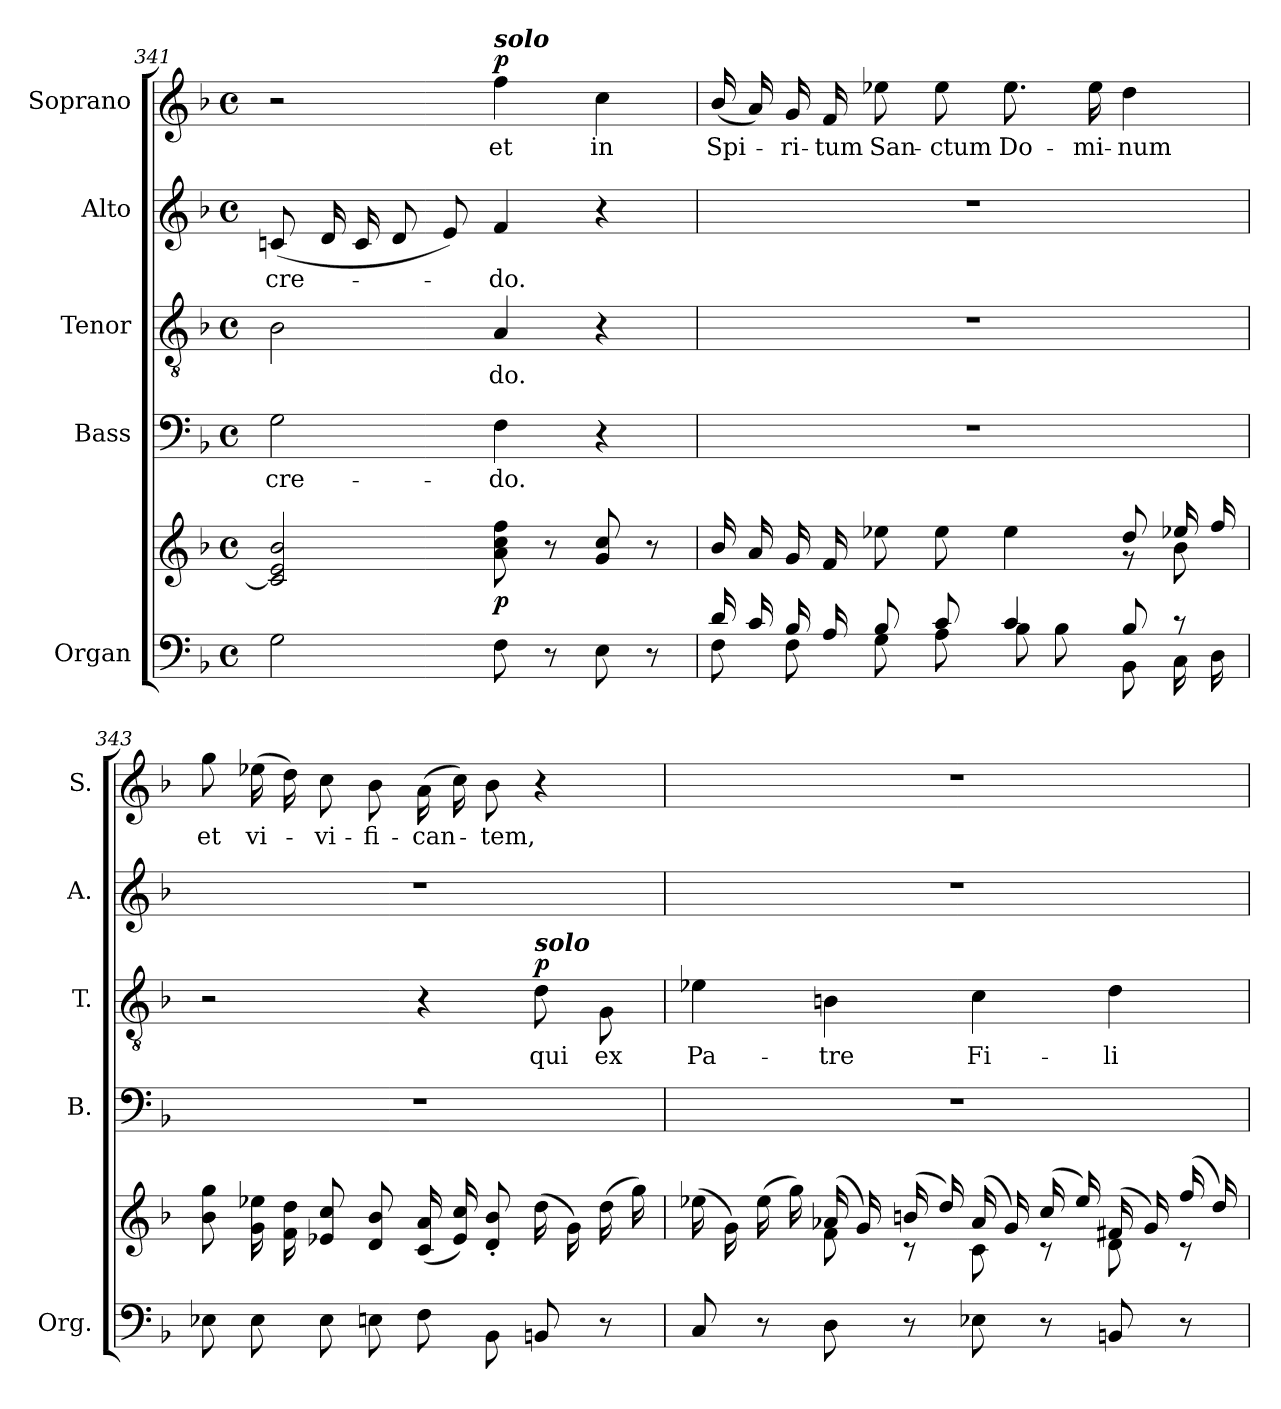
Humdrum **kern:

**kern	**kern	**dynam	**kern	**text	**kern	**text	**dynam	**kern	**text	**kern	**text	**dynam
*part5	*part5	*part5	*part4	*part4	*part3	*part3	*part3	*part2	*part2	*part1	*part1	*part1
*staff6	*staff5	*staff5/6	*staff4	*staff4	*staff3	*staff3	*staff3	*staff2	*staff2	*staff1	*staff1	*staff1
*I"Organ	*	*	*I"Bass	*	*I"Tenor	*	*	*I"Alto	*	*I"Soprano	*	*
*I'Org.	*	*	*I'B.	*	*I'T.	*	*	*I'A.	*	*I'S.	*	*
*clefF4	*clefG2	*	*clefF4	*	*clefGv2	*	*	*clefG2	*	*clefG2	*	*
*	*	*	*	*	*ITrd7c12	*	*	*	*	*	*	*
*k[b-]	*k[b-]	*	*k[b-]	*	*k[b-]	*	*	*k[b-]	*	*k[b-]	*	*
*F:	*F:	*	*F:	*	*F:	*	*	*F:	*	*F:	*	*
*M4/4	*M4/4	*	*M4/4	*	*M4/4	*	*	*M4/4	*	*M4/4	*	*
*met(c)	*met(c)	*	*met(c)	*	*met(c)	*	*	*met(c)	*	*met(c)	*	*
=341	=341	=341	=341	=341	=341	=341	=341	=341	=341	=341	=341	=341
!	!	!	!	!LO:LY:b:color=#000000	!	!	!	!	!	!	!	!
!	!	!	!	!	!	!	!	!	!LO:LY:b:color=#000000	!	!	!
2Gi\	2ci/] 2ei 2b-i	.	2Gi\	cre-	2BB-i\	.	.	(8cni/	cre-	2r	.	.
.	.	.	.	.	.	.	.	16di/	.	.	.	.
.	.	.	.	.	.	.	.	16ci/	.	.	.	.
.	.	.	.	.	.	.	.	8di/	.	.	.	.
.	.	.	.	.	.	.	.	8ei/)	.	.	.	.
!	!	!	!	!LO:LY:b:color=#000000	!	!	!	!	!	!	!	!
!	!	!	!	!	!	!LO:LY:b:color=#000000	!	!	!	!	!	!
!	!	!	!	!	!	!	!	!	!LO:LY:b:color=#000000	!	!	!
!	!	!	!	!	!	!	!	!	!	!LO:TX:a:Bi:t=solo	!	!
!	!	!	!	!	!	!	!	!	!	!	!LO:LY:b:color=#000000	!
8Fi\	8ai\ 8cci 8ffi	p	4Fi\	-do.	4AAi/	-do.	.	4fi/	-do.	4ffi\	et	p
8r	8r	.	.	.	.	.	.	.	.	.	.	.
!	!	!	!	!	!	!	!	!	!	!	!LO:LY:b:color=#000000	!
8Ei\	8gi/ 8cci	.	4r	.	4r	.	.	4r	.	4cci\	in	.
8r	8r	.	.	.	.	.	.	.	.	.	.	.
=342	=342	=342	=342	=342	=342	=342	=342	=342	=342	=342	=342	=342
*^	*^	*	*	*	*	*	*	*	*	*	*	*
!	!	!	!	!	!	!	!	!	!	!	!	!	!LO:LY:b:color=#000000	!
16di/	8Fi\	16b-i/	2.ryy	.	1r	.	1r	.	.	1r	.	(16b-i/	Spi-	.
16ci/	.	16ai/	.	.	.	.	.	.	.	.	.	16ai/)	.	.
!	!	!	!	!	!	!	!	!	!	!	!	!	!LO:LY:b:color=#000000	!
16B-i/	8Fi\	16gi/	.	.	.	.	.	.	.	.	.	16gi/	-ri-	.
!	!	!	!	!	!	!	!	!	!	!	!	!	!LO:LY:b:color=#000000	!
16Ai/	.	16fi/	.	.	.	.	.	.	.	.	.	16fi/	-tum	.
!	!	!	!	!	!	!	!	!	!	!	!	!	!LO:LY:b:color=#000000	!
8B-i/	8Gi\	8ee-Xi\	.	.	.	.	.	.	.	.	.	8ee-Xi\	San-	.
!	!	!	!	!	!	!	!	!	!	!	!	!	!LO:LY:b:color=#000000	!
8ci/	8Ai\	8ee-i\	.	.	.	.	.	.	.	.	.	8ee-i\	-ctum	.
!	!	!	!	!	!	!	!	!	!	!	!	!	!LO:LY:b:color=#000000	!
4ci/	8B-i\	4ee-i\	.	.	.	.	.	.	.	.	.	8.ee-i\	Do-	.
.	8B-i\	.	.	.	.	.	.	.	.	.	.	.	.	.
!	!	!	!	!	!	!	!	!	!	!	!	!	!LO:LY:b:color=#000000	!
.	.	.	.	.	.	.	.	.	.	.	.	16ee-i\	-mi-	.
!	!	!	!	!	!	!	!	!	!	!	!	!	!LO:LY:b:color=#000000	!
8B-i/	8BB-i\	8ddi/	8r	.	.	.	.	.	.	.	.	4ddi\	-num	.
8r	16Ci\	16ee-Xi/	8b-i\	.	.	.	.	.	.	.	.	.	.	.
.	16Di\	16ffi/	.	.	.	.	.	.	.	.	.	.	.	.
*v	*v	*	*	*	*	*	*	*	*	*	*	*	*	*
*	*v	*v	*	*	*	*	*	*	*	*	*	*	*
!!LO:PB:g=z
=343	=343	=343	=343	=343	=343	=343	=343	=343	=343	=343	=343	=343
*^	*	*	*	*	*	*	*	*	*	*	*	*
!	!	!	!	!	!	!	!	!	!	!	!	!LO:LY:b:color=#000000	!
*v	*v	*	*	*	*	*	*	*	*	*	*	*	*
8E-Xi\	8b-i\ 8ggi	.	1r	.	2r	.	.	1r	.	8ggi\	et	.
!	!	!	!	!	!	!	!	!	!	!	!LO:LY:b:color=#000000	!
8E-i\	16gi\ 16ee-Xi	.	.	.	.	.	.	.	.	(16ee-Xi\	vi-	.
.	16fi\ 16ddi	.	.	.	.	.	.	.	.	16ddi\)	.	.
!	!	!	!	!	!	!	!	!	!	!	!LO:LY:b:color=#000000	!
8E-i\	8e-Xi/ 8cci	.	.	.	.	.	.	.	.	8cci\	-vi-	.
!	!	!	!	!	!	!	!	!	!	!	!LO:LY:b:color=#000000	!
8Eni\	8di/ 8b-i	.	.	.	.	.	.	.	.	8b-i\	-fi-	.
!	!	!	!	!	!	!	!	!	!	!	!LO:LY:b:color=#000000	!
8Fi\	(16ci/ 16ai	.	.	.	4r	.	.	.	.	(16ai\	-can-	.
.	16e-i/ 16cci)	.	.	.	.	.	.	.	.	16cci\)	.	.
!	!	!	!	!	!	!	!	!	!	!	!LO:LY:b:color=#000000	!
8BB-i\	8di/' 8b-i'	.	.	.	.	.	.	.	.	8b-i\	-tem,	.
!	!	!	!	!	!LO:TX:a:Bi:t=solo	!	!	!	!	!	!	!
!	!	!	!	!	!	!LO:LY:b:color=#000000	!	!	!	!	!	!
8BBni/	(16ddi\	.	.	.	8Di\	qui	p	.	.	4r	.	.
.	16gi\)	.	.	.	.	.	.	.	.	.	.	.
!	!	!	!	!	!	!LO:LY:b:color=#000000	!	!	!	!	!	!
8r	(16ddi\	.	.	.	8GGi\	ex	.	.	.	.	.	.
.	16ggi\)	.	.	.	.	.	.	.	.	.	.	.
=344	=344	=344	=344	=344	=344	=344	=344	=344	=344	=344	=344	=344
*	*^	*	*	*	*	*	*	*	*	*	*	*
!	!	!	!	!	!	!	!LO:LY:b:color=#000000	!	!	!	!	!	!
8Ci/	(16ee-Xi\	4ryy	.	1r	.	4E-Xi\	Pa-	.	1r	.	1r	.	.
.	16gi\)	.	.	.	.	.	.	.	.	.	.	.	.
8r	(16ee-i\	.	.	.	.	.	.	.	.	.	.	.	.
.	16ggi\)	.	.	.	.	.	.	.	.	.	.	.	.
!	!	!	!	!	!	!	!LO:LY:b:color=#000000	!	!	!	!	!	!
8Di\	(16a-Xi/	8fi\	.	.	.	4BBni\	-tre	.	.	.	.	.	.
.	16gi/)	.	.	.	.	.	.	.	.	.	.	.	.
8r	(16bni/	8r	.	.	.	.	.	.	.	.	.	.	.
.	16ddi/)	.	.	.	.	.	.	.	.	.	.	.	.
!	!	!	!	!	!	!	!LO:LY:b:color=#000000	!	!	!	!	!	!
8E-Xi\	(16a-i/	8ci\	.	.	.	4Ci\	Fi-	.	.	.	.	.	.
.	16gi/)	.	.	.	.	.	.	.	.	.	.	.	.
8r	(16cci/	8r	.	.	.	.	.	.	.	.	.	.	.
.	16ee-i/)	.	.	.	.	.	.	.	.	.	.	.	.
!	!	!	!	!	!	!	!LO:LY:b:color=#000000	!	!	!	!	!	!
8BBni/	(16f#Xi/	8di\	.	.	.	4Di\	-li-	.	.	.	.	.	.
.	16gi/)	.	.	.	.	.	.	.	.	.	.	.	.
8r	(16ffi/	8r	.	.	.	.	.	.	.	.	.	.	.
.	16ddi/)	.	.	.	.	.	.	.	.	.	.	.	.
*	*v	*v	*	*	*	*	*	*	*	*	*	*	*
=	=	=	=	=	=	=	=	=	=	=	=	=
*-	*-	*-	*-	*-	*-	*-	*-	*-	*-	*-	*-	*-
